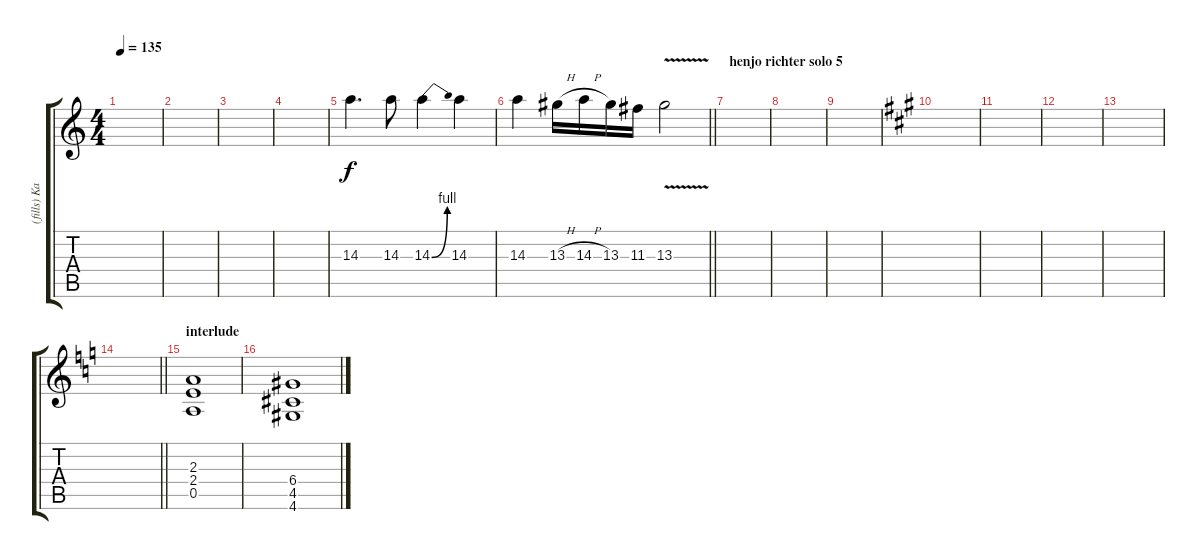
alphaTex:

\track ("(fills) Kai hansen/henjo richter" "(fills) Ka") {instrument electricguitarclean}
\staff {score tabs}
\tuning (E4 B3 G3 D3 A2 E2) {hide}
\ts (4 4)
\tempo 135
\clef g2
\ks c
|
|
|
|
14.3.4{d instrument distortionguitar} 14.3.8 14.3{be (bend 0 0 60 4)}.4 14.3.4 |
\barLineRight lightlight
14.3.4 13.3{h}.16 14.3{h}.16 13.3.16 11.3.16 13.3{v}.2 |
\section ("" "henjo richter solo 5")
|
|
|
\ks a
|
|
|
|
\barLineRight lightlight
\ks c
|
\section ("" "interlude")
(2.3 2.4 0.5).1{instrument distortionguitar} |
(6.4 4.5 4.6).1
